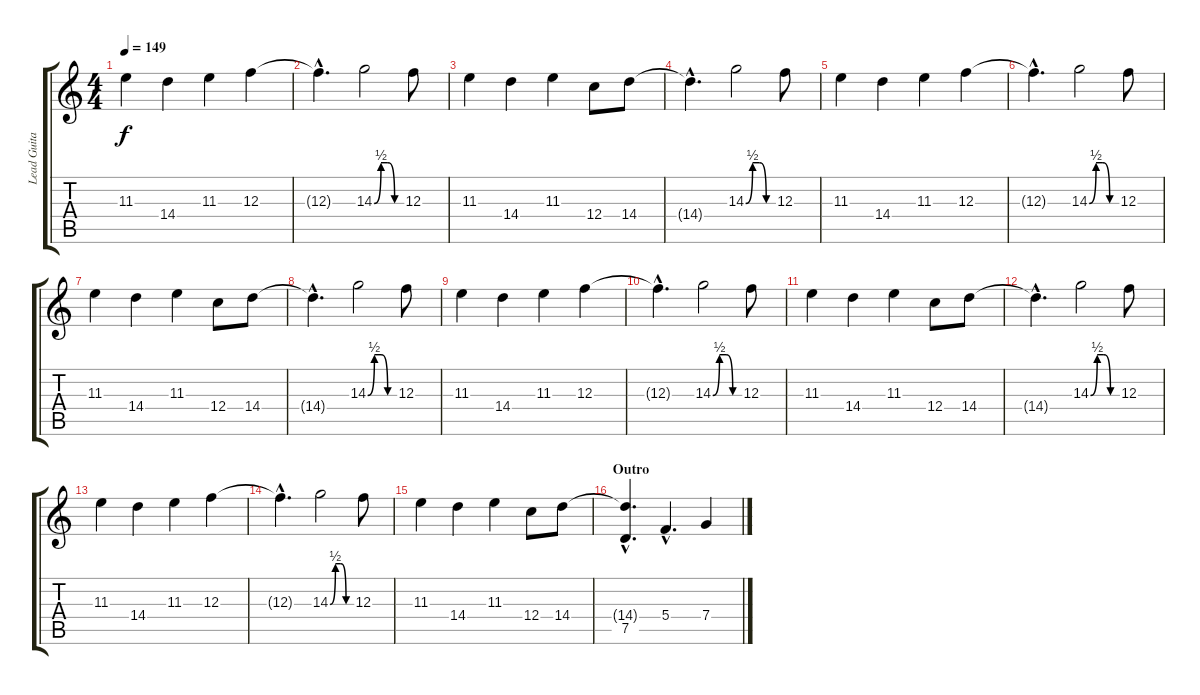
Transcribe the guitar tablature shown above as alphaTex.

\track ("Lead Guitar" "Lead Guita") {instrument distortionguitar}
\staff {score tabs}
\tuning (D4 A3 F3 C3 G2 D2) {hide}
\ts (4 4)
\tempo 149
\clef g2
\ks c
11.3.4{dy f} 14.4.4 11.3.4 12.3.4 |
12.3{hac t}.4{d} 14.3{be (custom 0 0 15 2 30 2 45 0 60 0)}.2 12.3.8 |
11.3.4 14.4.4 11.3.4 12.4.8 14.4.8 |
14.4{hac t}.4{d} 14.3{be (custom 0 0 15 2 30 2 45 0 60 0)}.2 12.3.8 |
11.3.4 14.4.4 11.3.4 12.3.4 |
12.3{hac t}.4{d} 14.3{be (custom 0 0 15 2 30 2 45 0 60 0)}.2 12.3.8 |
11.3.4 14.4.4 11.3.4 12.4.8 14.4.8 |
14.4{hac t}.4{d} 14.3{be (custom 0 0 15 2 30 2 45 0 60 0)}.2 12.3.8 |
11.3.4 14.4.4 11.3.4 12.3.4 |
12.3{hac t}.4{d} 14.3{be (custom 0 0 15 2 30 2 45 0 60 0)}.2 12.3.8 |
11.3.4 14.4.4 11.3.4 12.4.8 14.4.8 |
14.4{hac t}.4{d} 14.3{be (custom 0 0 15 2 30 2 45 0 60 0)}.2 12.3.8 |
11.3.4 14.4.4 11.3.4 12.3.4 |
12.3{hac t}.4{d} 14.3{be (custom 0 0 15 2 30 2 45 0 60 0)}.2 12.3.8 |
11.3.4 14.4.4 11.3.4 12.4.8 14.4.8 |
\section ("" "Outro")
(14.4{hac t} 7.5{hac}).4{d instrument distortionguitar} 5.4{hac}.4{d} 7.4.4
